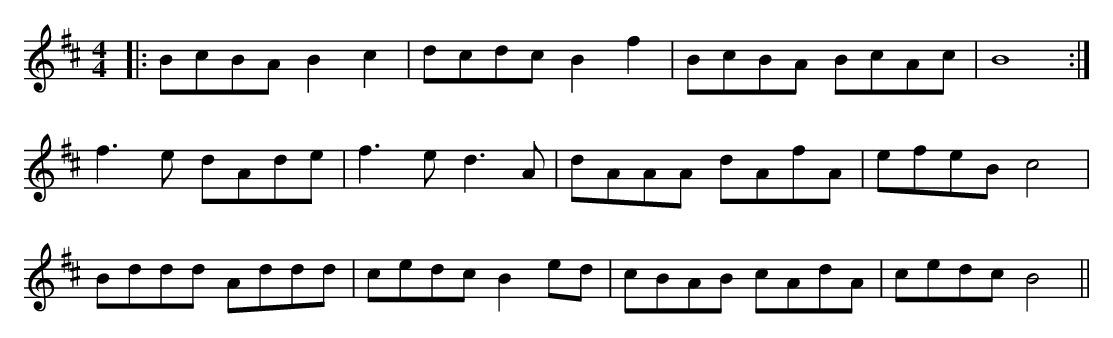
X:1
M:4/4
K:Bmin
|:BcBA B2c2|dcdc B2f2|BcBA BcAc|B8:|
f3e dAde|f3e d3A|dAAA dAfA|efeB c4|
Bddd Addd|cedc B2ed|cBAB cAdA|cedc B4||
